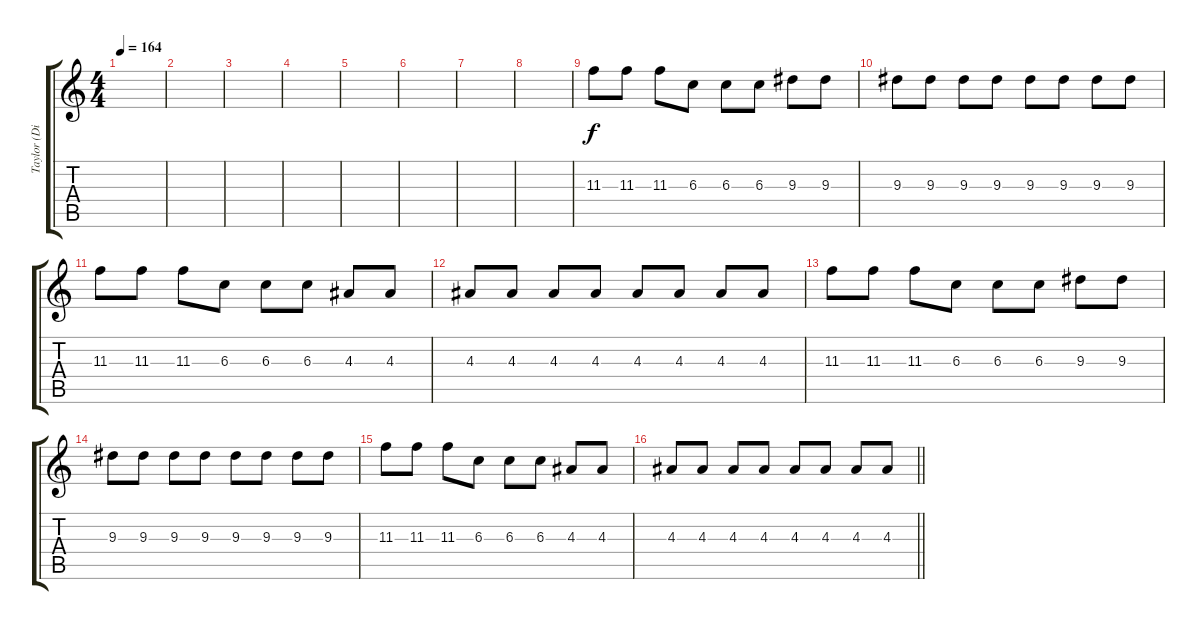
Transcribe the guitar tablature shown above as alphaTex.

\track ("Taylor (Disto)" "Taylor (Di") {instrument distortionguitar}
\staff {score tabs}
\tuning (Eb4 Bb3 Gb3 Db3 Ab2 Db2) {hide}
\ts (4 4)
\tempo 164
\clef g2
\ks c
|
|
|
|
|
|
|
|
11.3.8{volume 12} 11.3.8 11.3.8 6.3.8 6.3.8 6.3.8 9.3.8 9.3.8 |
9.3.8 9.3.8 9.3.8 9.3.8 9.3.8 9.3.8 9.3.8 9.3.8 |
11.3.8 11.3.8 11.3.8 6.3.8 6.3.8 6.3.8 4.3.8 4.3.8 |
4.3.8 4.3.8 4.3.8 4.3.8 4.3.8 4.3.8 4.3.8 4.3.8 |
11.3.8 11.3.8 11.3.8 6.3.8 6.3.8 6.3.8 9.3.8 9.3.8 |
9.3.8 9.3.8 9.3.8 9.3.8 9.3.8 9.3.8 9.3.8 9.3.8 |
11.3.8 11.3.8 11.3.8 6.3.8 6.3.8 6.3.8 4.3.8 4.3.8 |
\barLineRight lightlight
4.3.8 4.3.8 4.3.8 4.3.8 4.3.8 4.3.8 4.3.8 4.3.8
